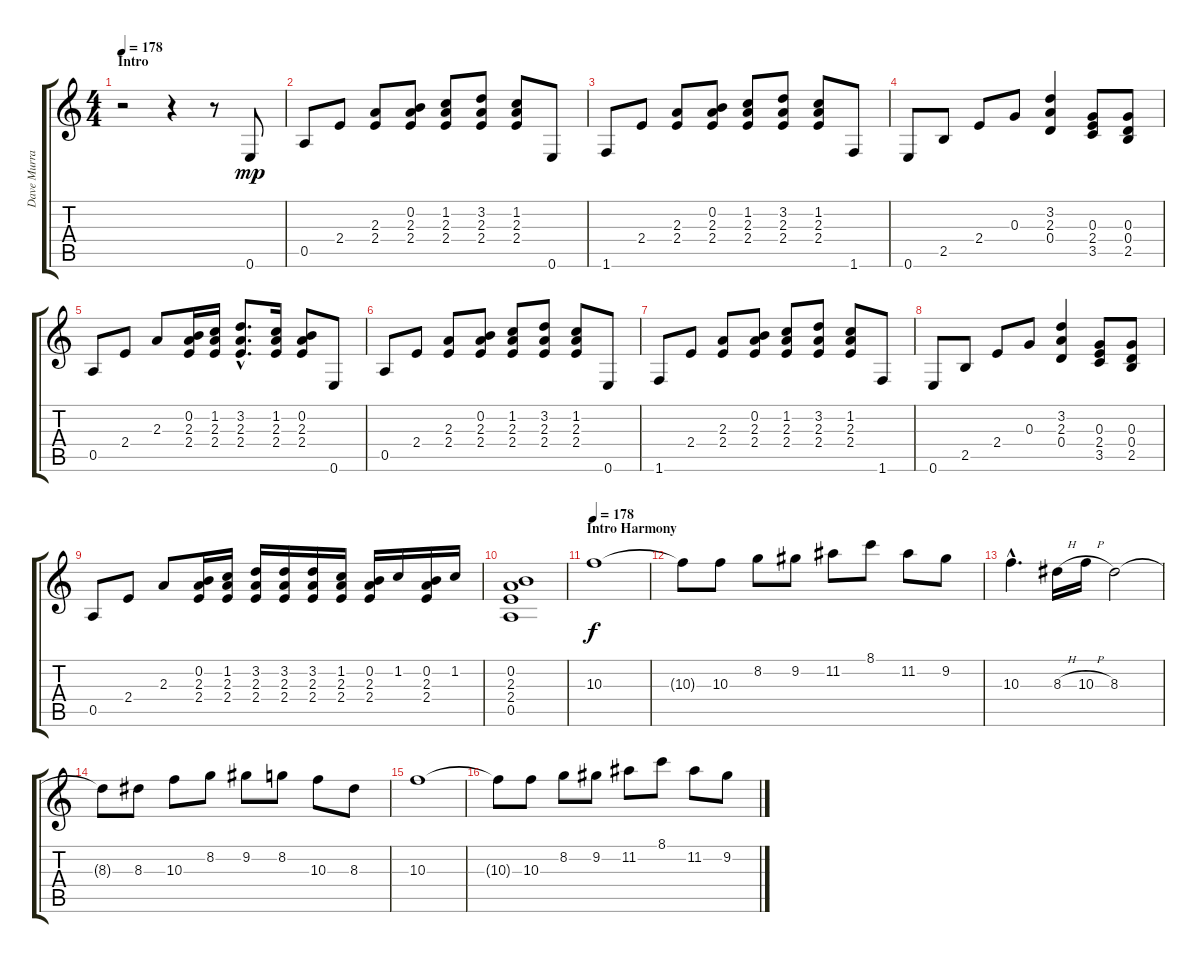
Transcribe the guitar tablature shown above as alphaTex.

\track ("Dave Murray - Guitar" "Dave Murra") {instrument distortionguitar}
\staff {score tabs}
\tuning (E4 B3 G3 D3 A2 E2) {hide}
\ts (4 4)
\section ("" "Intro")
\tempo 178
\tempo 86
\tempo 178
\clef g2
\ks c
r.2{dy mp instrument acousticguitarsteel} r.4 r.8 0.6.8 |
0.5.8 2.4.8 (2.3 2.4).8 (0.2 2.3 2.4).8 (1.2 2.3 2.4).8 (3.2 2.3 2.4).8 (1.2 2.3 2.4).8 0.6.8 |
1.6.8 2.4.8 (2.3 2.4).8 (0.2 2.3 2.4).8 (1.2 2.3 2.4).8 (3.2 2.3 2.4).8 (1.2 2.3 2.4).8 1.6.8 |
0.6.8 2.5.8 2.4.8 0.3.8 (3.2 2.3 0.4).4 (0.3 2.4 3.5).8 (0.3 0.4 2.5).8 |
0.5.8 2.4.8 2.3.8 (0.2 2.3 2.4).16 (1.2 2.3 2.4).16 (3.2{hac} 2.3{hac} 2.4{hac}).8{d} (1.2 2.3 2.4).16 (0.2 2.3 2.4).8 0.6.8 |
0.5.8 2.4.8 (2.3 2.4).8 (0.2 2.3 2.4).8 (1.2 2.3 2.4).8 (3.2 2.3 2.4).8 (1.2 2.3 2.4).8 0.6.8 |
1.6.8 2.4.8 (2.3 2.4).8 (0.2 2.3 2.4).8 (1.2 2.3 2.4).8 (3.2 2.3 2.4).8 (1.2 2.3 2.4).8 1.6.8 |
0.6.8 2.5.8 2.4.8 0.3.8 (3.2 2.3 0.4).4 (0.3 2.4 3.5).8 (0.3 0.4 2.5).8 |
0.5.8 2.4.8 2.3.8 (0.2 2.3 2.4).16 (1.2 2.3 2.4).16 (3.2 2.3 2.4).16 (3.2 2.3 2.4).16 (3.2 2.3 2.4).16 (1.2 2.3 2.4).16 (0.2 2.3 2.4).16 1.2.16 (0.2 2.3 2.4).16 1.2.16 |
(0.2 2.3 2.4 0.5).1 |
\section ("" "Intro Harmony")
\tempo 178
10.3.1{dy f instrument distortionguitar} |
10.3{t}.8 10.3.8 8.2.8 9.2.8 11.2.8 8.1.8 11.2.8 9.2.8 |
10.3{hac}.4{d} 8.3{h}.16 10.3{h}.16 8.3.2 |
8.3{t}.8 8.3.8 10.3.8 8.2.8 9.2.8 8.2.8 10.3.8 8.3.8 |
10.3.1 |
10.3{t}.8 10.3.8 8.2.8 9.2.8 11.2.8 8.1.8 11.2.8 9.2.8
